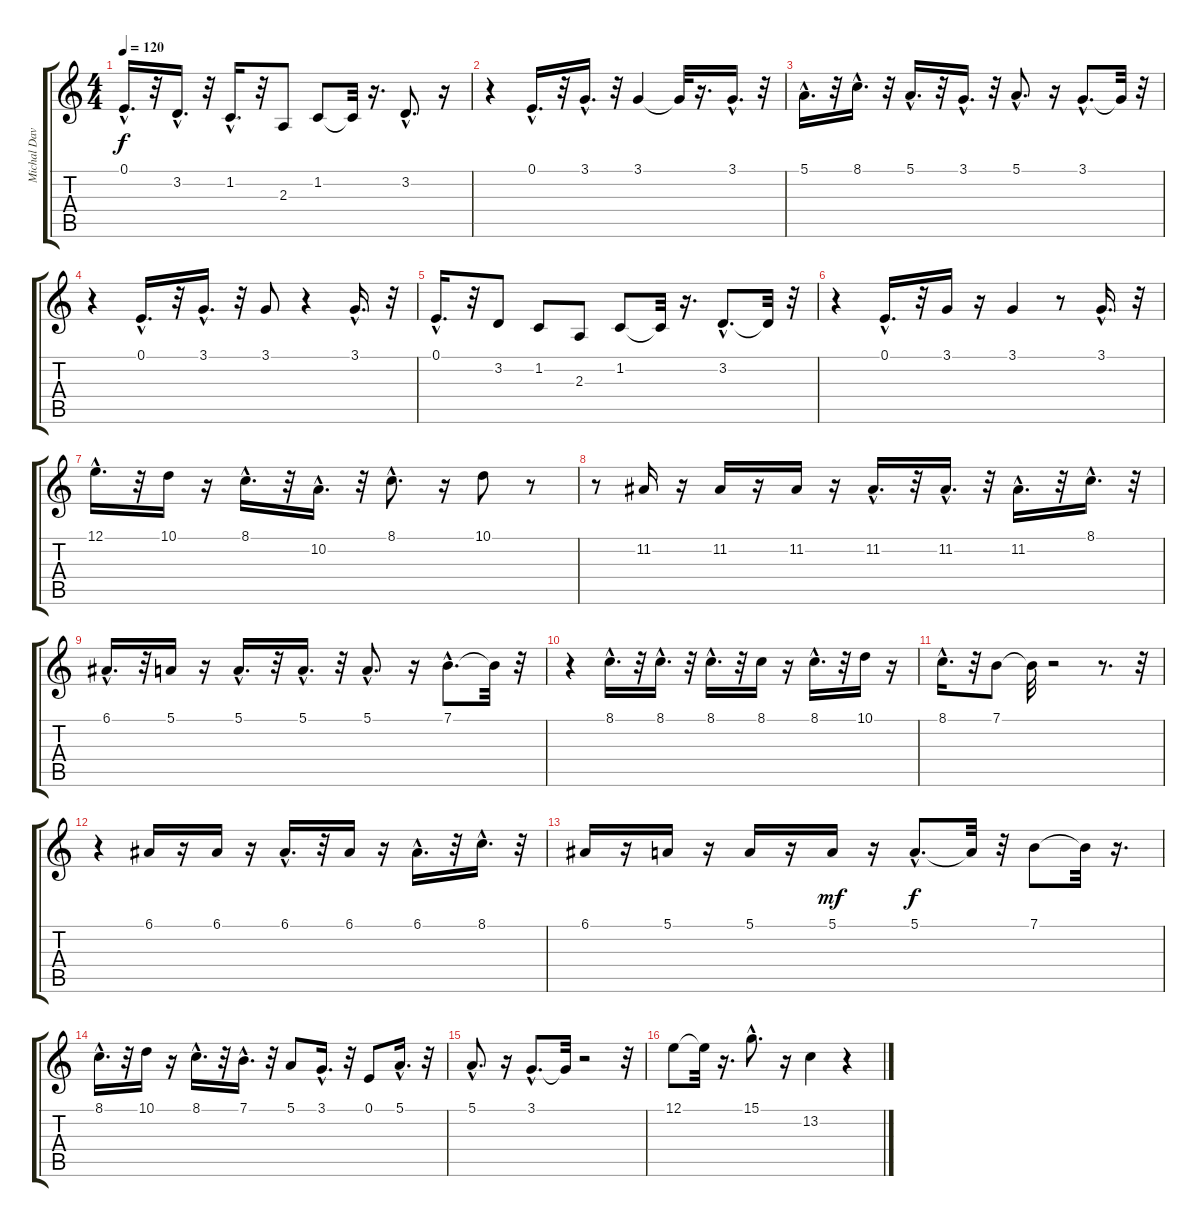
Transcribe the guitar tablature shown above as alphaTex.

\track ("Michal David zpìv" "Michal Dav") {instrument lead2sawtooth}
\staff {score tabs}
\tuning (E4 B3 G3 D3 A2 E2) {hide}
\ts (4 4)
\tempo 120
\clef g2
\ks c
0.1{hac}.16{d dy f} r.32 3.2{hac}.16{d} r.32 1.2{hac}.16{d} r.32 2.3.8 1.2.8 1.2{t}.32 r.16{d} 3.2{hac}.8{d} r.16 |
r.4 0.1{hac}.16{d} r.32 3.1{hac}.16{d} r.32 3.1.4 3.1{t}.32 r.16{d} 3.1{hac}.16{d} r.32 |
5.1{hac}.16{d} r.32 8.1{hac}.16{d} r.32 5.1{hac}.16{d} r.32 3.1{hac}.16{d} r.32 5.1{hac}.8{d} r.16 3.1{hac}.8{d} 3.1{t}.32 r.32 |
r.4 0.1{hac}.16{d} r.32 3.1{hac}.16{d} r.32 3.1.8 r.4 3.1{hac}.16{d} r.32 |
0.1{hac}.16{d} r.32 3.2.8 1.2.8 2.3.8 1.2.8 1.2{t}.32 r.16{d} 3.2{hac}.8{d} 3.2{t}.32 r.32 |
r.4 0.1{hac}.16{d} r.32 3.1.16 r.16 3.1.4 r.8 3.1{hac}.16{d} r.32 |
12.1{hac}.16{d} r.32 10.1.16 r.16 8.1{hac}.16{d} r.32 10.2{hac}.16{d} r.32 8.1{hac}.8{d} r.16 10.1.8 r.8 |
r.8 11.2.16 r.16 11.2.16 r.16 11.2.16 r.16 11.2{hac}.16{d} r.32 11.2{hac}.16{d} r.32 11.2{hac}.16{d} r.32 8.1{hac}.16{d} r.32 |
6.1{hac}.16{d} r.32 5.1.16 r.16 5.1{hac}.16{d} r.32 5.1{hac}.16{d} r.32 5.1{hac}.8{d} r.16 7.1{hac}.8{d} 7.1{t}.32 r.32 |
r.4 8.1{hac}.16{d} r.32 8.1{hac}.16{d} r.32 8.1{hac}.16{d} r.32 8.1.16 r.16 8.1{hac}.16{d} r.32 10.1.16 r.16 |
8.1{hac}.16{d} r.32 7.1.8 7.1{t}.32 r.2 r.8{d} r.32 |
r.4 6.1.16 r.16 6.1.16 r.16 6.1{hac}.16{d} r.32 6.1.16 r.16 6.1{hac}.16{d} r.32 8.1{hac}.16{d} r.32 |
6.1.16 r.16 5.1.16 r.16 5.1.16 r.16 5.1.16{dy mf} r.16 5.1{hac}.8{d dy f} 5.1{t}.32 r.32 7.1.8 7.1{t}.32 r.16{d} |
8.1{hac}.16{d} r.32 10.1.16 r.16 8.1{hac}.16{d} r.32 7.1{hac}.16{d} r.32 5.1.8 3.1{hac}.16{d} r.32 0.1.8 5.1{hac}.16{d} r.32 |
5.1{hac}.8{d} r.16 3.1{hac}.8{d} 3.1{t}.32 r.2 r.32 |
12.1.8 12.1{t}.32 r.16{d} 15.1{hac}.8{d} r.16 13.2.4 r.4
